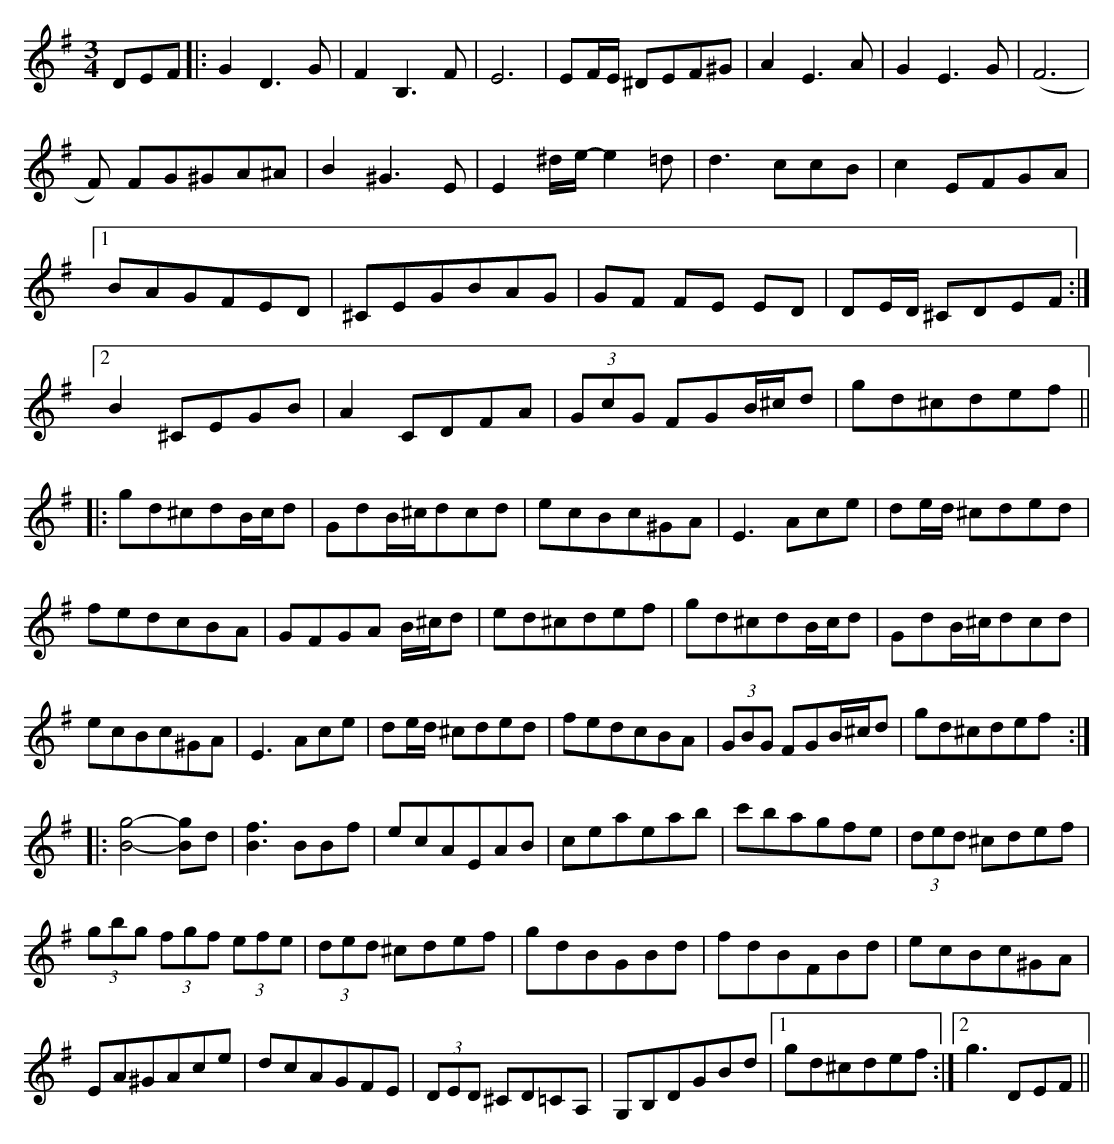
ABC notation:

X:1
M:3/4
K:G
DEF|:G2 D3 G|F2 B,3F|E6|EF/E/ ^DEF^G|A2 E3 A|G2 E3 G|(F6|
F) FG^GA^A|B2 ^G3 E|E2 ^d/e/-e2 =d|d3 ccB|c2 EFGA|
[1 BAGFED|^CEGBAG|GF FE ED|DE/D/ ^CDEF:|
[2 B2 ^CEGB|A2 CDFA|(3GcG FGB/^c/d|gd^cdef||
|:gd^cdB/c/d|GdB/^c/dcd|ecBc^GA|E3 Ace|de/d/ ^cded|
fedcBA|GFGA B/^c/d|ed^cdef|gd^cdB/c/d|GdB/^c/dcd|
ecBc^GA|E3 Ace|de/d/ ^cded|fedcBA|(3GBG FGB/^c/d|gd^cdef:|
|:[gB]4-[gB]d|[fB]3BBf|ecAEAB|ceaeab|c'bagfe|(3ded ^cdef|
(3gbg (3fgf (3efe|(3ded ^cdef|gdBGBd|fdBFBd|ecBc^GA|
EA^GAce|dcAGFE|(3DED ^CD=CA,|G,B,DGBd|1 gd^cdef:|2 g3DEF||
